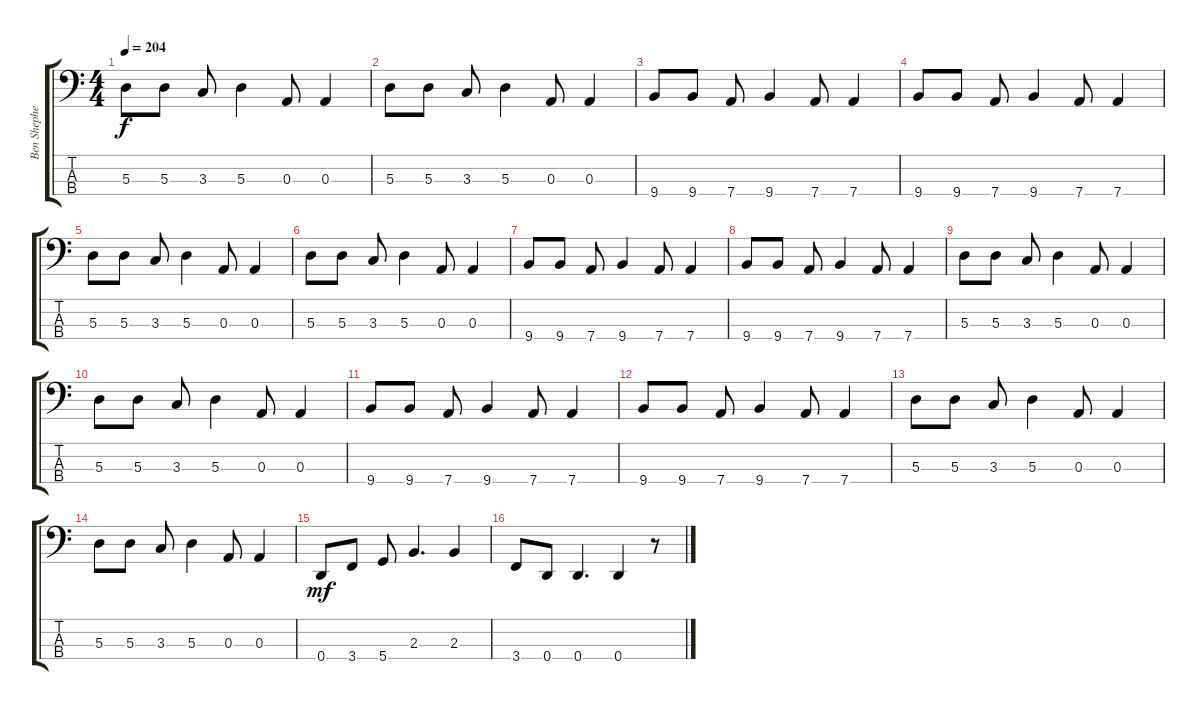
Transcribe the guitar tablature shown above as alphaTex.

\track ("Ben Shepherd - Bass" "Ben Shephe") {instrument electricbassfinger}
\staff {score tabs}
\tuning (G2 D2 A1 D1) {hide}
\ts (4 4)
\tempo 204
\clef f4
\ks c
5.3.8{dy f} 5.3.8 3.3.8 5.3.4 0.3.8 0.3.4 |
5.3.8 5.3.8 3.3.8 5.3.4 0.3.8 0.3.4 |
9.4.8 9.4.8 7.4.8 9.4.4 7.4.8 7.4.4 |
9.4.8 9.4.8 7.4.8 9.4.4 7.4.8 7.4.4 |
5.3.8 5.3.8 3.3.8 5.3.4 0.3.8 0.3.4 |
5.3.8 5.3.8 3.3.8 5.3.4 0.3.8 0.3.4 |
9.4.8 9.4.8 7.4.8 9.4.4 7.4.8 7.4.4 |
9.4.8 9.4.8 7.4.8 9.4.4 7.4.8 7.4.4 |
5.3.8 5.3.8 3.3.8 5.3.4 0.3.8 0.3.4 |
5.3.8 5.3.8 3.3.8 5.3.4 0.3.8 0.3.4 |
9.4.8 9.4.8 7.4.8 9.4.4 7.4.8 7.4.4 |
9.4.8 9.4.8 7.4.8 9.4.4 7.4.8 7.4.4 |
5.3.8 5.3.8 3.3.8 5.3.4 0.3.8 0.3.4 |
5.3.8 5.3.8 3.3.8 5.3.4 0.3.8 0.3.4 |
0.4.8{dy mf} 3.4.8 5.4.8 2.3.4{d} 2.3.4 |
3.4.8 0.4.8 0.4.4{d} 0.4.4 r.8
